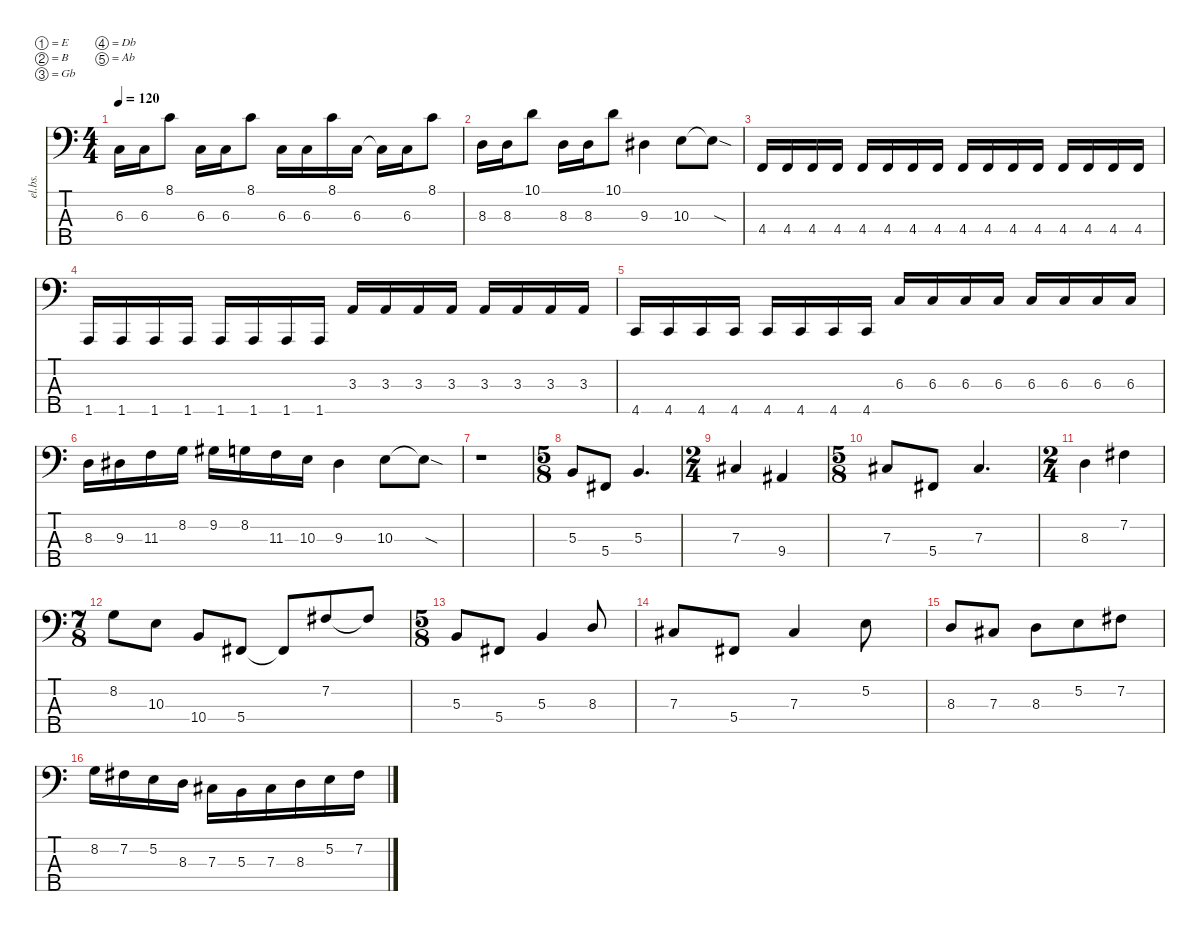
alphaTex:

\defaultSystemsLayout 4
\hideDynamics
\bracketExtendMode nobrackets
\otherSystemsTrackNameOrientation horizontal
\track ("D. Briggs Bass" "el.bs.") {instrument electricbassfinger}
\staff {score tabs}
\tuning (E2 B1 Gb1 Db1 Ab0)
\ts (4 4)
\tempo 120
\clef f4
\ks c
6.3.16{dy f beam Down} 6.3.16{beam Down} 8.1.8{beam Down} 6.3.16{beam Down} 6.3.16{beam Down} 8.1.8{beam Down} 6.3.16{beam Down} 6.3.16{beam Down} 8.1.16{beam Down} 6.3.16{beam Down} 6.3{t}.16{beam Down} 6.3.16{beam Down} 8.1.8{beam Down} |
8.3.16{beam Down} 8.3.16{beam Down} 10.1.8{beam Down} 8.3.16{beam Down} 8.3.16{beam Down} 10.1.8{beam Down} 9.3{acc #}.4{beam Down} 10.3.8{beam Down} 10.3{sod t}.8{beam Down} |
4.4.16{beam Up} 4.4.16{beam Up} 4.4.16{beam Up} 4.4.16{beam Up} 4.4.16{beam Up} 4.4.16{beam Up} 4.4.16{beam Up} 4.4.16{beam Up} 4.4.16{beam Up} 4.4.16{beam Up} 4.4.16{beam Up} 4.4.16{beam Up} 4.4.16{beam Up} 4.4.16{beam Up} 4.4.16{beam Up} 4.4.16{beam Up} |
1.5.16{beam Up} 1.5.16{beam Up} 1.5.16{beam Up} 1.5.16{beam Up} 1.5.16{beam Up} 1.5.16{beam Up} 1.5.16{beam Up} 1.5.16{beam Up} 3.3.16{beam Up} 3.3.16{beam Up} 3.3.16{beam Up} 3.3.16{beam Up} 3.3.16{beam Up} 3.3.16{beam Up} 3.3.16{beam Up} 3.3.16{beam Up} |
4.5.16{beam Up} 4.5.16{beam Up} 4.5.16{beam Up} 4.5.16{beam Up} 4.5.16{beam Up} 4.5.16{beam Up} 4.5.16{beam Up} 4.5.16{beam Up} 6.3.16{beam Up} 6.3.16{beam Up} 6.3.16{beam Up} 6.3.16{beam Up} 6.3.16{beam Up} 6.3.16{beam Up} 6.3.16{beam Up} 6.3.16{beam Up} |
8.3.16{beam Down} 9.3{acc #}.16{beam Down} 11.3.16{beam Down} 8.2.16{beam Down} 9.2{acc #}.16{beam Down} 8.2.16{beam Down} 11.3.16{beam Down} 10.3.16{beam Down} 9.3{acc #}.4{beam Down} 10.3.8{beam Down} 10.3{sod t}.8{beam Down} |
r.1{beam Down} |
\ts (5 8)
\beaming (8 2 3)
5.3.8{beam Up} 5.4{acc #}.8{beam Up} 5.3.4{d beam Up} |
\ts (2 4)
\beaming (8 2 2)
7.3{acc #}.4{beam Up} 9.4{acc #}.4{beam Up} |
\ts (5 8)
\beaming (8 2 3)
7.3{acc #}.8{beam Up} 5.4{acc #}.8{beam Up} 7.3{acc #}.4{d beam Up} |
\ts (2 4)
\beaming (8 2 2)
8.3.4{beam Down} 7.2{acc #}.4{beam Down} |
\ts (7 8)
\beaming (8 2 2 3)
8.2.8{beam Down} 10.3.8{beam Down} 10.4.8{beam Up} 5.4{acc #}.8{beam Up} 5.4{t acc #}.8{beam Up} 7.2{acc #}.8{beam Up} 7.2{t acc #}.8{beam Up} |
\ts (5 8)
\beaming (8 2 3)
5.3.8{beam Up} 5.4{acc #}.8{beam Up} 5.3.4{beam Up} 8.3.8{beam Up} |
7.3{acc #}.8{beam Up} 5.4{acc #}.8{beam Up} 7.3{acc #}.4{beam Up} 5.2.8{beam Down} |
8.3.8{beam Up} 7.3{acc #}.8{beam Up} 8.3.8{beam Down} 5.2.8{beam Down} 7.2{acc #}.8{beam Down} |
8.2.16{beam Down} 7.2{acc #}.16{beam Down} 5.2.16{beam Down} 8.3.16{beam Down} 7.3{acc #}.16{beam Down} 5.3.16{beam Down} 7.3{acc #}.16{beam Down} 8.3.16{beam Down} 5.2.16{beam Down} 7.2{acc #}.16{beam Down}
